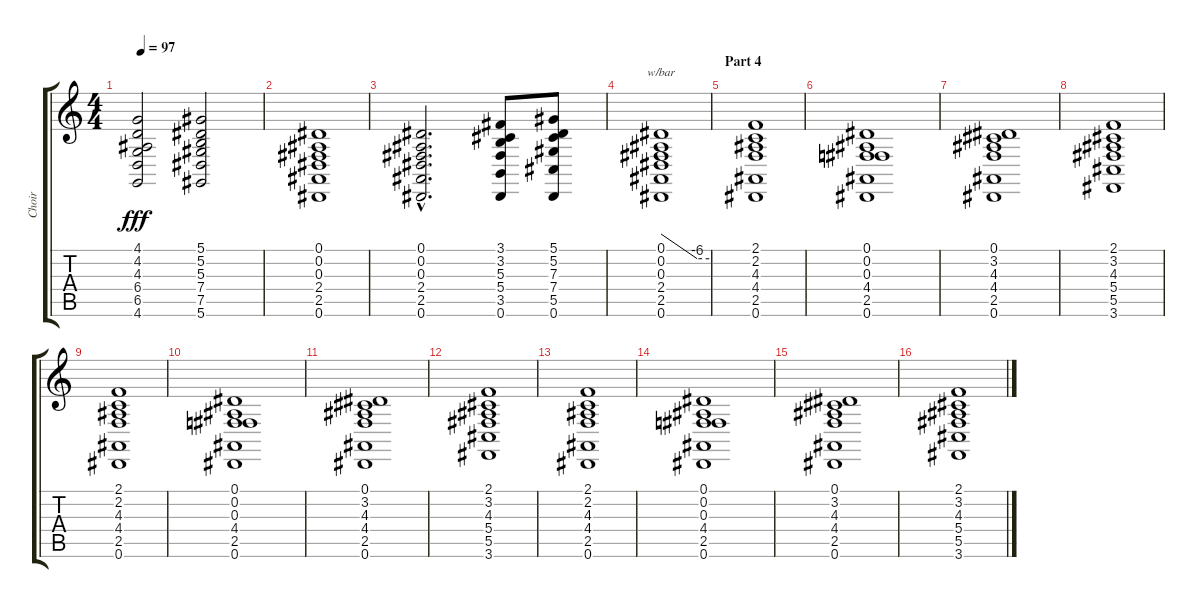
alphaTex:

\track ("Choir" "Choir") {instrument choiraahs}
\staff {score tabs}
\tuning (Eb4 Bb3 Gb3 Db3 Ab2 Eb2) {hide}
\ts (4 4)
\tempo 97
\clef g2
\ks c
(4.1 4.2 4.3 6.4 6.5 4.6).2{dy fff} (5.1 5.2 5.3 7.4 7.5 5.6).2 |
(0.1 0.2 0.3 2.4 2.5 0.6).1 |
(0.1{hac} 0.2{hac} 0.3{hac} 2.4{hac} 2.5{hac} 0.6{hac}).2{d} (3.1 3.2 5.3 5.4 3.5 0.6).8 (5.1 5.2 7.3 7.4 5.5 0.6).8 |
(0.1 0.2 0.3 2.4 2.5 0.6).1{tbe (custom default 0 0 45 -24 60 -24)} |
\section ("" "Part 4")
(2.1 2.2 4.3 4.4 2.5 0.6).1 |
(0.1 0.2 0.3 4.4 2.5 0.6).1 |
(0.1 3.2 4.3 4.4 2.5 0.6).1 |
(2.1 3.2 4.3 5.4 5.5 3.6).1 |
(2.1 2.2 4.3 4.4 2.5 0.6).1 |
(0.1 0.2 0.3 4.4 2.5 0.6).1 |
(0.1 3.2 4.3 4.4 2.5 0.6).1 |
(2.1 3.2 4.3 5.4 5.5 3.6).1 |
(2.1 2.2 4.3 4.4 2.5 0.6).1 |
(0.1 0.2 0.3 4.4 2.5 0.6).1 |
(0.1 3.2 4.3 4.4 2.5 0.6).1 |
(2.1 3.2 4.3 5.4 5.5 3.6).1
